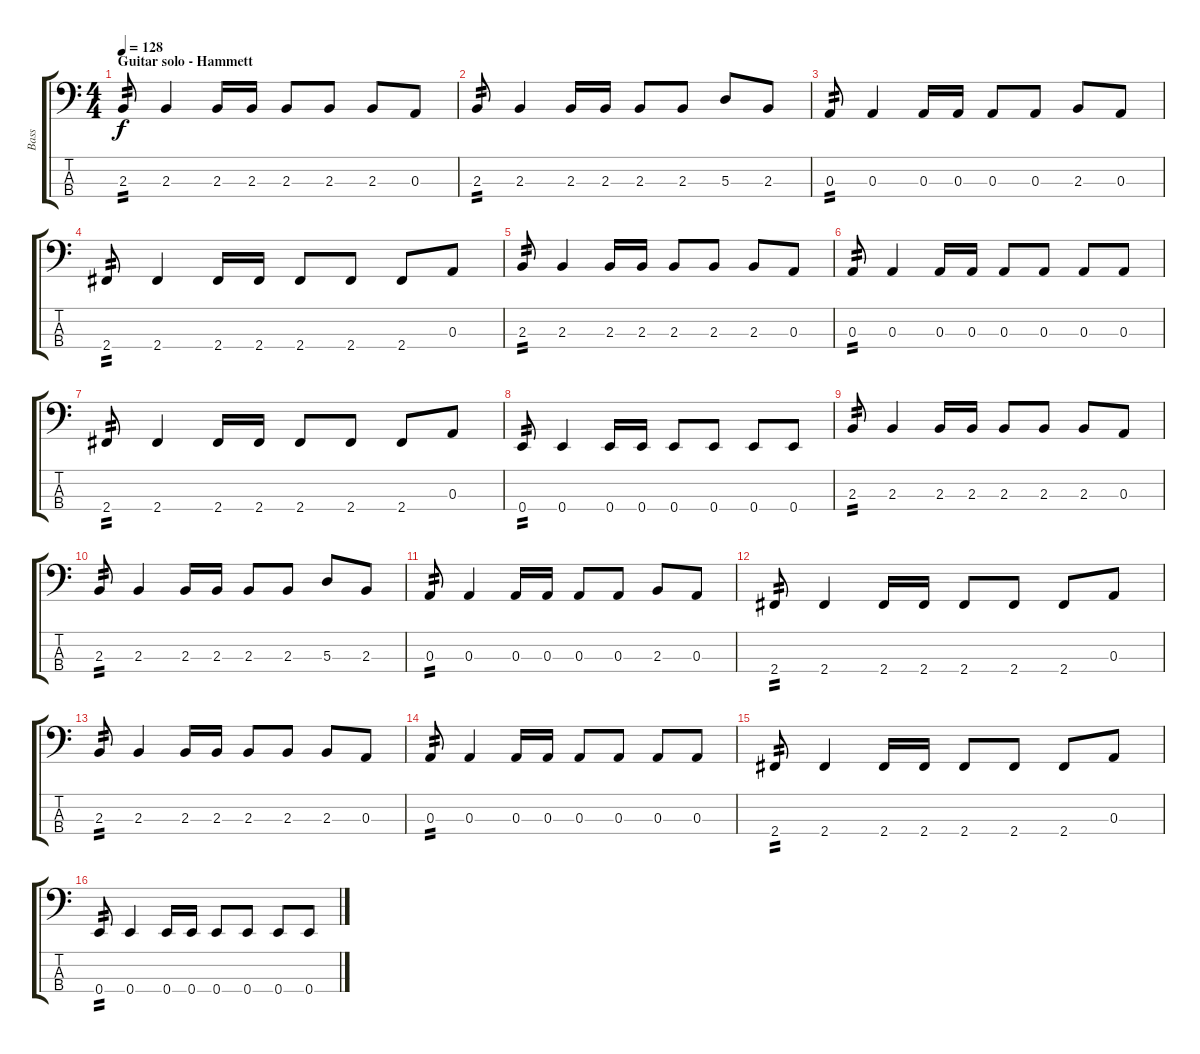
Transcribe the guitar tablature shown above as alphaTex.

\track ("Bass" "Bass") {solo instrument electricbassfinger}
\staff {score tabs}
\tuning (G2 D2 A1 E1) {hide}
\ts (4 4)
\section ("" "Guitar solo - Hammett")
\tempo 128
\clef f4
\ks c
2.3.8{tp 2 dy f} 2.3.4 2.3.16 2.3.16 2.3.8 2.3.8 2.3.8 0.3.8 |
2.3.8{tp 2} 2.3.4 2.3.16 2.3.16 2.3.8 2.3.8 5.3.8 2.3.8 |
0.3.8{tp 2} 0.3.4 0.3.16 0.3.16 0.3.8 0.3.8 2.3.8 0.3.8 |
2.4.8{tp 2} 2.4.4 2.4.16 2.4.16 2.4.8 2.4.8 2.4.8 0.3.8 |
2.3.8{tp 2} 2.3.4 2.3.16 2.3.16 2.3.8 2.3.8 2.3.8 0.3.8 |
0.3.8{tp 2} 0.3.4 0.3.16 0.3.16 0.3.8 0.3.8 0.3.8 0.3.8 |
2.4.8{tp 2} 2.4.4 2.4.16 2.4.16 2.4.8 2.4.8 2.4.8 0.3.8 |
0.4.8{tp 2} 0.4.4 0.4.16 0.4.16 0.4.8 0.4.8 0.4.8 0.4.8 |
2.3.8{tp 2} 2.3.4 2.3.16 2.3.16 2.3.8 2.3.8 2.3.8 0.3.8 |
2.3.8{tp 2} 2.3.4 2.3.16 2.3.16 2.3.8 2.3.8 5.3.8 2.3.8 |
0.3.8{tp 2} 0.3.4 0.3.16 0.3.16 0.3.8 0.3.8 2.3.8 0.3.8 |
2.4.8{tp 2} 2.4.4 2.4.16 2.4.16 2.4.8 2.4.8 2.4.8 0.3.8 |
2.3.8{tp 2} 2.3.4 2.3.16 2.3.16 2.3.8 2.3.8 2.3.8 0.3.8 |
0.3.8{tp 2} 0.3.4 0.3.16 0.3.16 0.3.8 0.3.8 0.3.8 0.3.8 |
2.4.8{tp 2} 2.4.4 2.4.16 2.4.16 2.4.8 2.4.8 2.4.8 0.3.8 |
0.4.8{tp 2} 0.4.4 0.4.16 0.4.16 0.4.8 0.4.8 0.4.8 0.4.8
